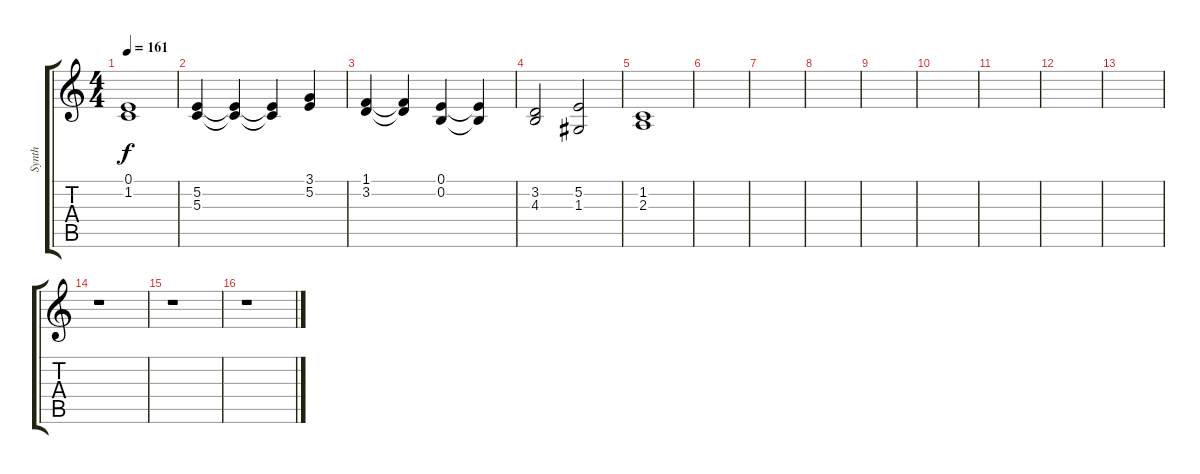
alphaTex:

\track ("Synth" "Synth") {instrument recorder}
\staff {score tabs}
\tuning (E4 B3 G3 D3 A2 E2) {hide}
\ts (4 4)
\tempo 161
\clef g2
\ks c
(0.1 1.2).1{dy f} |
(5.2 5.3).4 (5.2{t} 5.3{t}).4 (5.2{t} 5.3{t}).4 (3.1 5.2).4 |
(1.1 3.2).4 (1.1{t} 3.2{t}).4 (0.1 0.2).4 (0.1{t} 0.2{t}).4 |
(3.2 4.3).2 (5.2 1.3).2 |
(1.2 2.3).1 |
|
|
|
|
|
|
|
|
r.1 |
r.1 |
r.1
